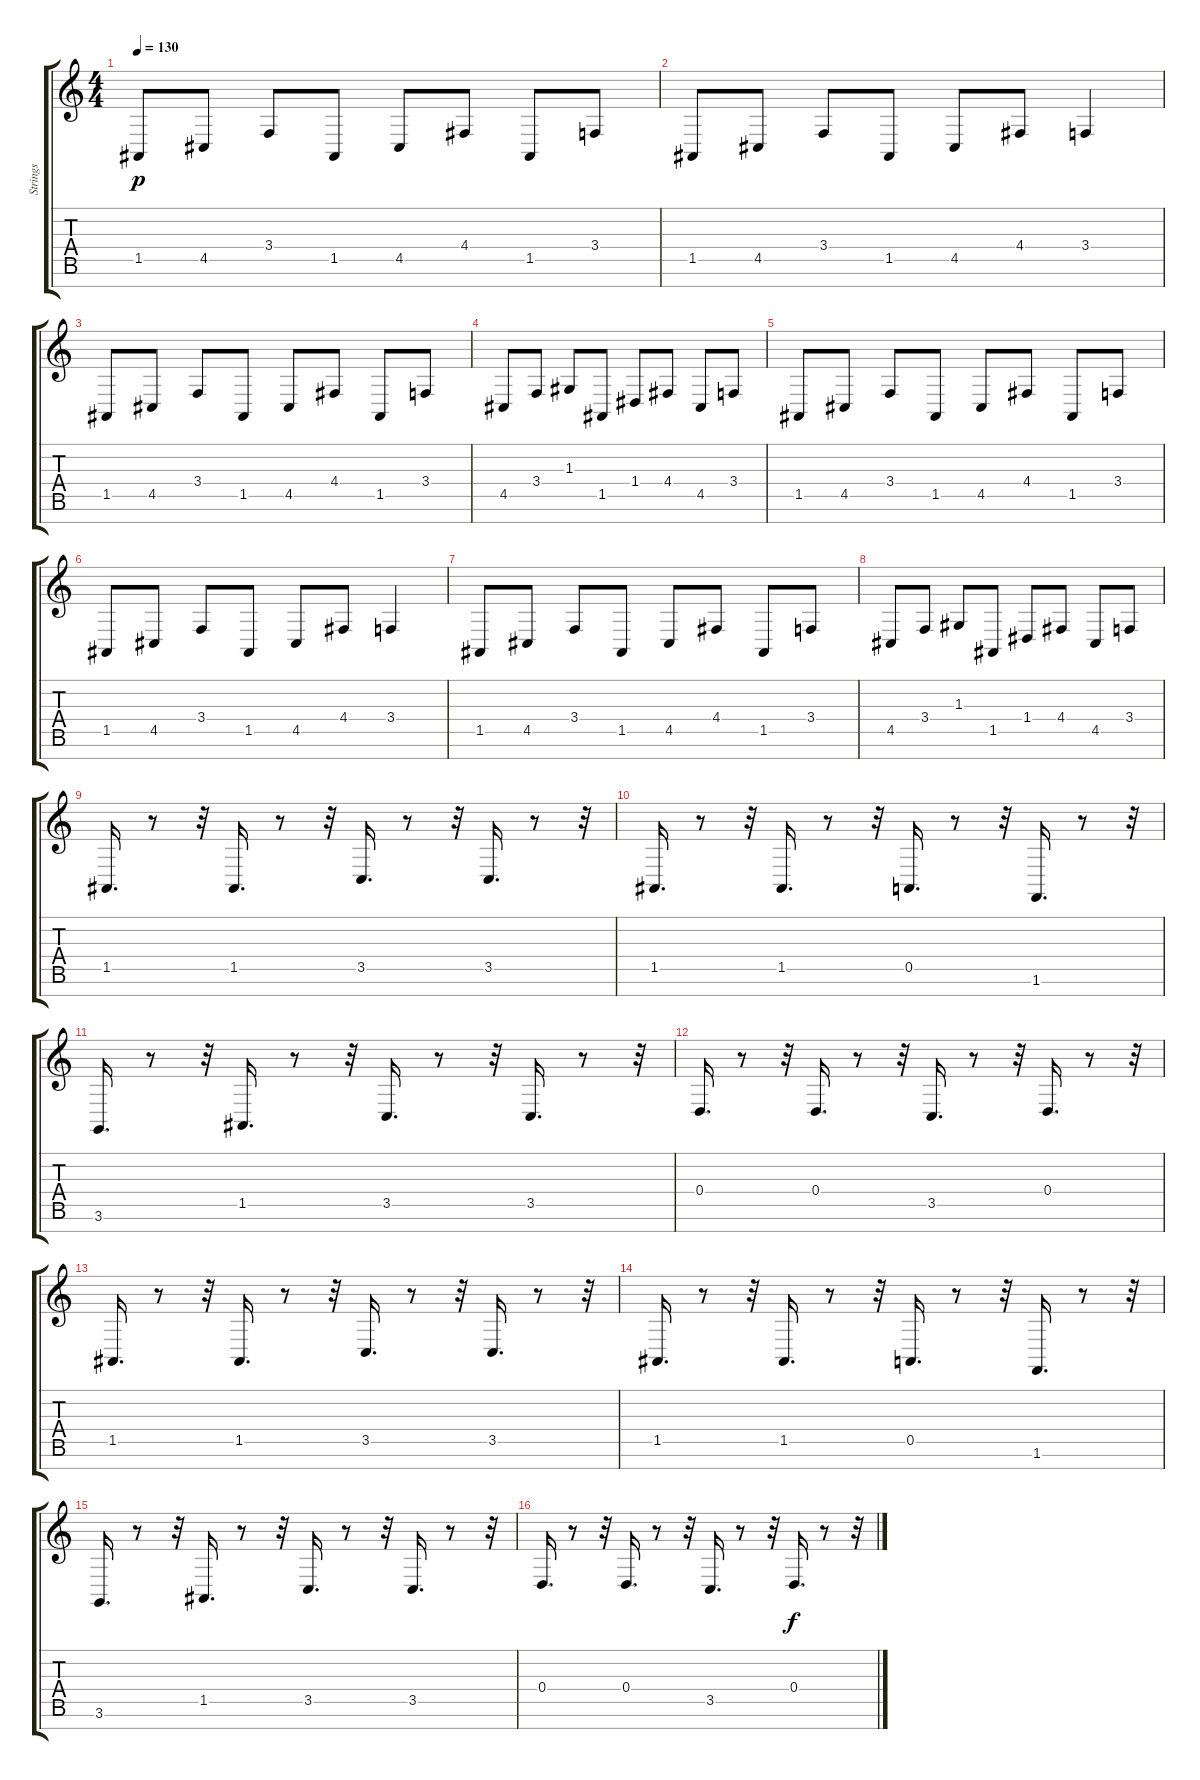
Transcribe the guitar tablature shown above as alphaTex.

\track ("Strings" "Strings") {instrument stringensemble1}
\staff {score tabs}
\tuning (E4 B3 G3 D3 A2 E2 B1) {hide}
\ts (4 4)
\tempo 130
\clef g2
\ks c
1.5.8{dy p} 4.5.8 3.4.8 1.5.8 4.5.8 4.4.8 1.5.8 3.4.8 |
1.5.8 4.5.8 3.4.8 1.5.8 4.5.8 4.4.8 3.4.4 |
1.5.8 4.5.8 3.4.8 1.5.8 4.5.8 4.4.8 1.5.8 3.4.8 |
4.5.8 3.4.8 1.3.8 1.5.8 1.4.8 4.4.8 4.5.8 3.4.8 |
1.5.8 4.5.8 3.4.8 1.5.8 4.5.8 4.4.8 1.5.8 3.4.8 |
1.5.8 4.5.8 3.4.8 1.5.8 4.5.8 4.4.8 3.4.4 |
1.5.8 4.5.8 3.4.8 1.5.8 4.5.8 4.4.8 1.5.8 3.4.8 |
4.5.8 3.4.8 1.3.8 1.5.8 1.4.8 4.4.8 4.5.8 3.4.8 |
1.5.16{d volume 14} r.8 r.32 1.5.16{d} r.8 r.32 3.5.16{d} r.8 r.32 3.5.16{d} r.8 r.32 |
1.5.16{d} r.8 r.32 1.5.16{d} r.8 r.32 0.5.16{d} r.8 r.32 1.6.16{d} r.8 r.32 |
3.6.16{d} r.8 r.32 1.5.16{d} r.8 r.32 3.5.16{d} r.8 r.32 3.5.16{d} r.8 r.32 |
0.4.16{d} r.8 r.32 0.4.16{d} r.8 r.32 3.5.16{d} r.8 r.32 0.4.16{d} r.8 r.32 |
1.5.16{d} r.8 r.32 1.5.16{d} r.8 r.32 3.5.16{d} r.8 r.32 3.5.16{d} r.8 r.32 |
1.5.16{d} r.8 r.32 1.5.16{d} r.8 r.32 0.5.16{d} r.8 r.32 1.6.16{d} r.8 r.32 |
3.6.16{d} r.8 r.32 1.5.16{d} r.8 r.32 3.5.16{d} r.8 r.32 3.5.16{d} r.8 r.32 |
0.4.16{d} r.8 r.32 0.4.16{d} r.8 r.32 3.5.16{d} r.8 r.32 0.4.16{d dy f} r.8 r.32
